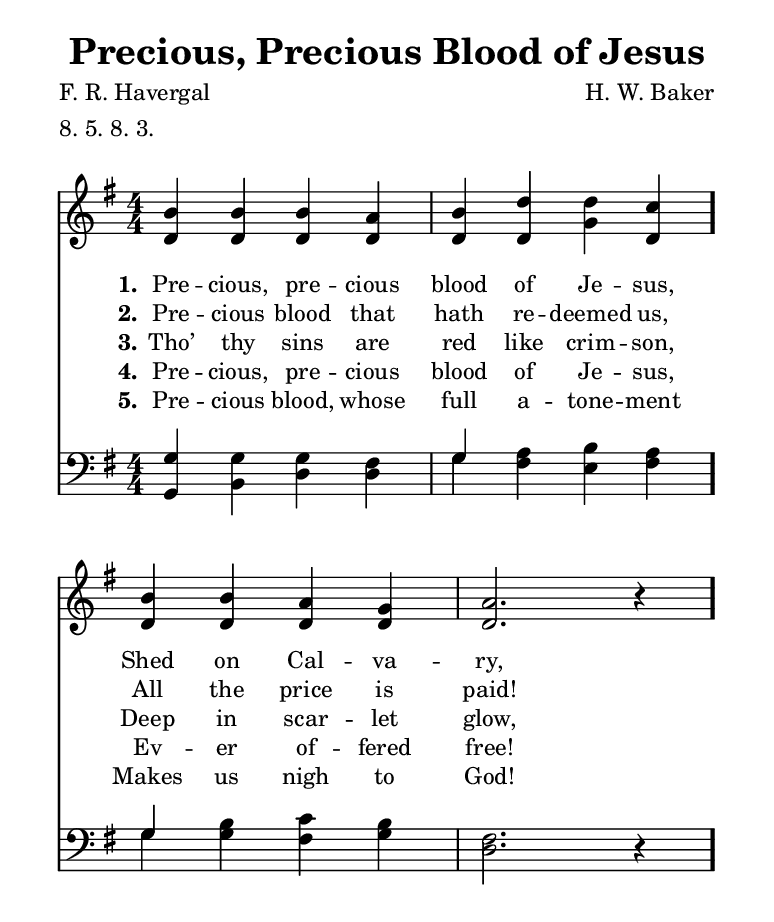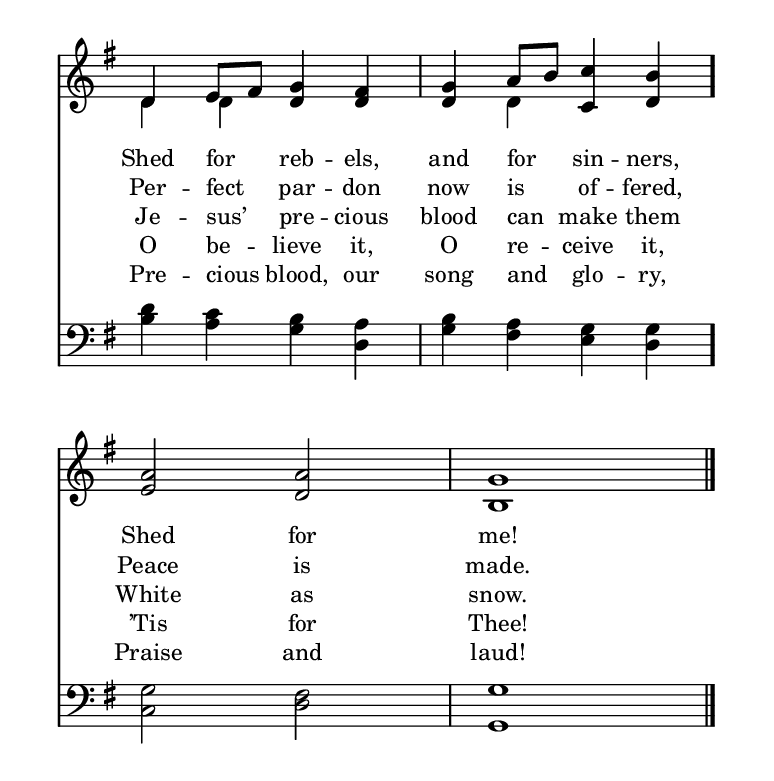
\include "common/global.ily"
\paper {
  \include "common/paper.ily"
  ragged-bottom = ##t
  ragged-last-bottom = ##t
  systems-per-page = #(cond (is-eogsized 2) (#t #f))
  %page-count = ##f
}

\header{
  hymnnumber = "31"
  title = "Precious, Precious Blood of Jesus"
  tunename = "Stephanos"
  meter = "8. 5. 8. 3."
  poet = "F. R. Havergal"
  composer = "H. W. Baker"
  %copyright = ""
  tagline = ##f
}

% for fermata in MIDI
ta = { \tempo 4=90 }
tb = { \tempo 4=45 }

patternAA = { c4 }
patternAB = { c4 c8[ c8] c4 c4 }

patternBA = { c4 c4 c4 c4 | c2. c4 }

patternCA = { c2 c2 | c1 }

global = {
  \include "common/overrides.ily"
  \override Staff.TimeSignature.style = #'numbered
  \time 4/4
  \override Score.MetronomeMark.transparent = ##t % hide all fermata changes too
  \ta
  \key g \major
  %\partial 4
  \autoBeamOff
}

notesSoprano = {
\global
\relative c'' {

  \changePitch \patternAA { b b b a        | b d d c   }
  \changePitch \patternBA { b b a g        | a r       }
  \changePitch \patternAB { d, e fis g fis | g a b c b }
  \changePitch \patternCA { a a            | g         }

  \bar "|."

}
}

notesAlto = {
\global
\relative e' {

  \changePitch \patternAA { d d d d | d d g d }
  \changePitch \patternBA { d d d d | d r     }
  \changePitch \patternAA { d d d d | d d c d }
  \changePitch \patternCA { e d     | b       }

}
}

notesTenor = {
\global
\relative a {

  \changePitch \patternAA { g g g fis | g a b a }
  \changePitch \patternBA { g b c b   | fis r   }
  \changePitch \patternAA { d' c b a  | b a g g }
  \changePitch \patternCA { g fis     | g       }

}
}

notesBass = {
\global
\relative f, {

  \changePitch \patternAA { g b d d   | g fis e fis }
  \changePitch \patternBA { g g fis g | d r         }
  \changePitch \patternAA { b' a g d  | g fis e d   }
  \changePitch \patternCA { c d       | g,          }

}
}

wordsA = \lyricmode {
\set stanza = "1."

Pre -- cious, pre -- cious blood of Je -- sus, \bar "."
Shed on Cal -- va -- ry, \bar "." \break
Shed for reb -- els, and for sin -- ners, \bar "."
Shed for me! \bar "." \break

}

wordsB = \lyricmode {
\set stanza = "2."

Pre -- cious blood that hath re -- deemed us,
All the price is paid!
Per -- fect par -- don now is of -- fered,
Peace is made.

}

wordsC = \lyricmode {
\set stanza = "3."

Tho’ thy sins are red like crim -- son,
Deep in scar -- let glow,
Je -- sus’ pre -- cious blood can make them
White as snow.

}

wordsD = \lyricmode {
\set stanza = "4."

Pre -- cious, pre -- cious blood of Je -- sus,
Ev -- er of -- fered free!
O be -- lieve it, O re -- ceive it,
’Tis for Thee! % XXX the capitalised Thee exists in the original, but is possibly not intended

}

wordsE = \lyricmode {
\set stanza = "5."

Pre -- cious blood, whose full a -- tone -- ment
Makes us nigh to God!
Pre -- cious blood, our song and glo -- ry,
Praise and laud!

}

\score {
  \context ChoirStaff <<
    \context Staff = upper <<
      \set Staff.autoBeaming = ##f
      \set ChoirStaff.systemStartDelimiter = #'SystemStartBar
      \set ChoirStaff.printPartCombineTexts = ##f
      \partcombine #'(2 . 9) \notesSoprano \notesAlto
      \context NullVoice = sopranos { \voiceOne << \notesSoprano >> }
      \context NullVoice = altos { \voiceTwo << \notesAlto >> }
      \context Lyrics = one   \lyricsto sopranos \wordsA
      \context Lyrics = two   \lyricsto sopranos \wordsB
      \context Lyrics = three \lyricsto sopranos \wordsC
      \context Lyrics = four  \lyricsto sopranos \wordsD
      \context Lyrics = five  \lyricsto sopranos \wordsE
    >>
    \context Staff = men <<
      \set Staff.autoBeaming = ##f
      \clef bass
      \set ChoirStaff.printPartCombineTexts = ##f
      \partcombine #'(2 . 9) \notesTenor \notesBass
      \context NullVoice = tenors { \voiceOne << \notesTenor >> }
      \context NullVoice = basses { \voiceTwo << \notesBass >> }
    >>
  >>
  \layout {
    \include "common/layout.ily"
  }
  \midi{
    \include "common/midi.ily"
  }
}

\version "2.19.49"  % necessary for upgrading to future LilyPond versions.

% vi:set et ts=2 sw=2 ai nocindent syntax=lilypond:
